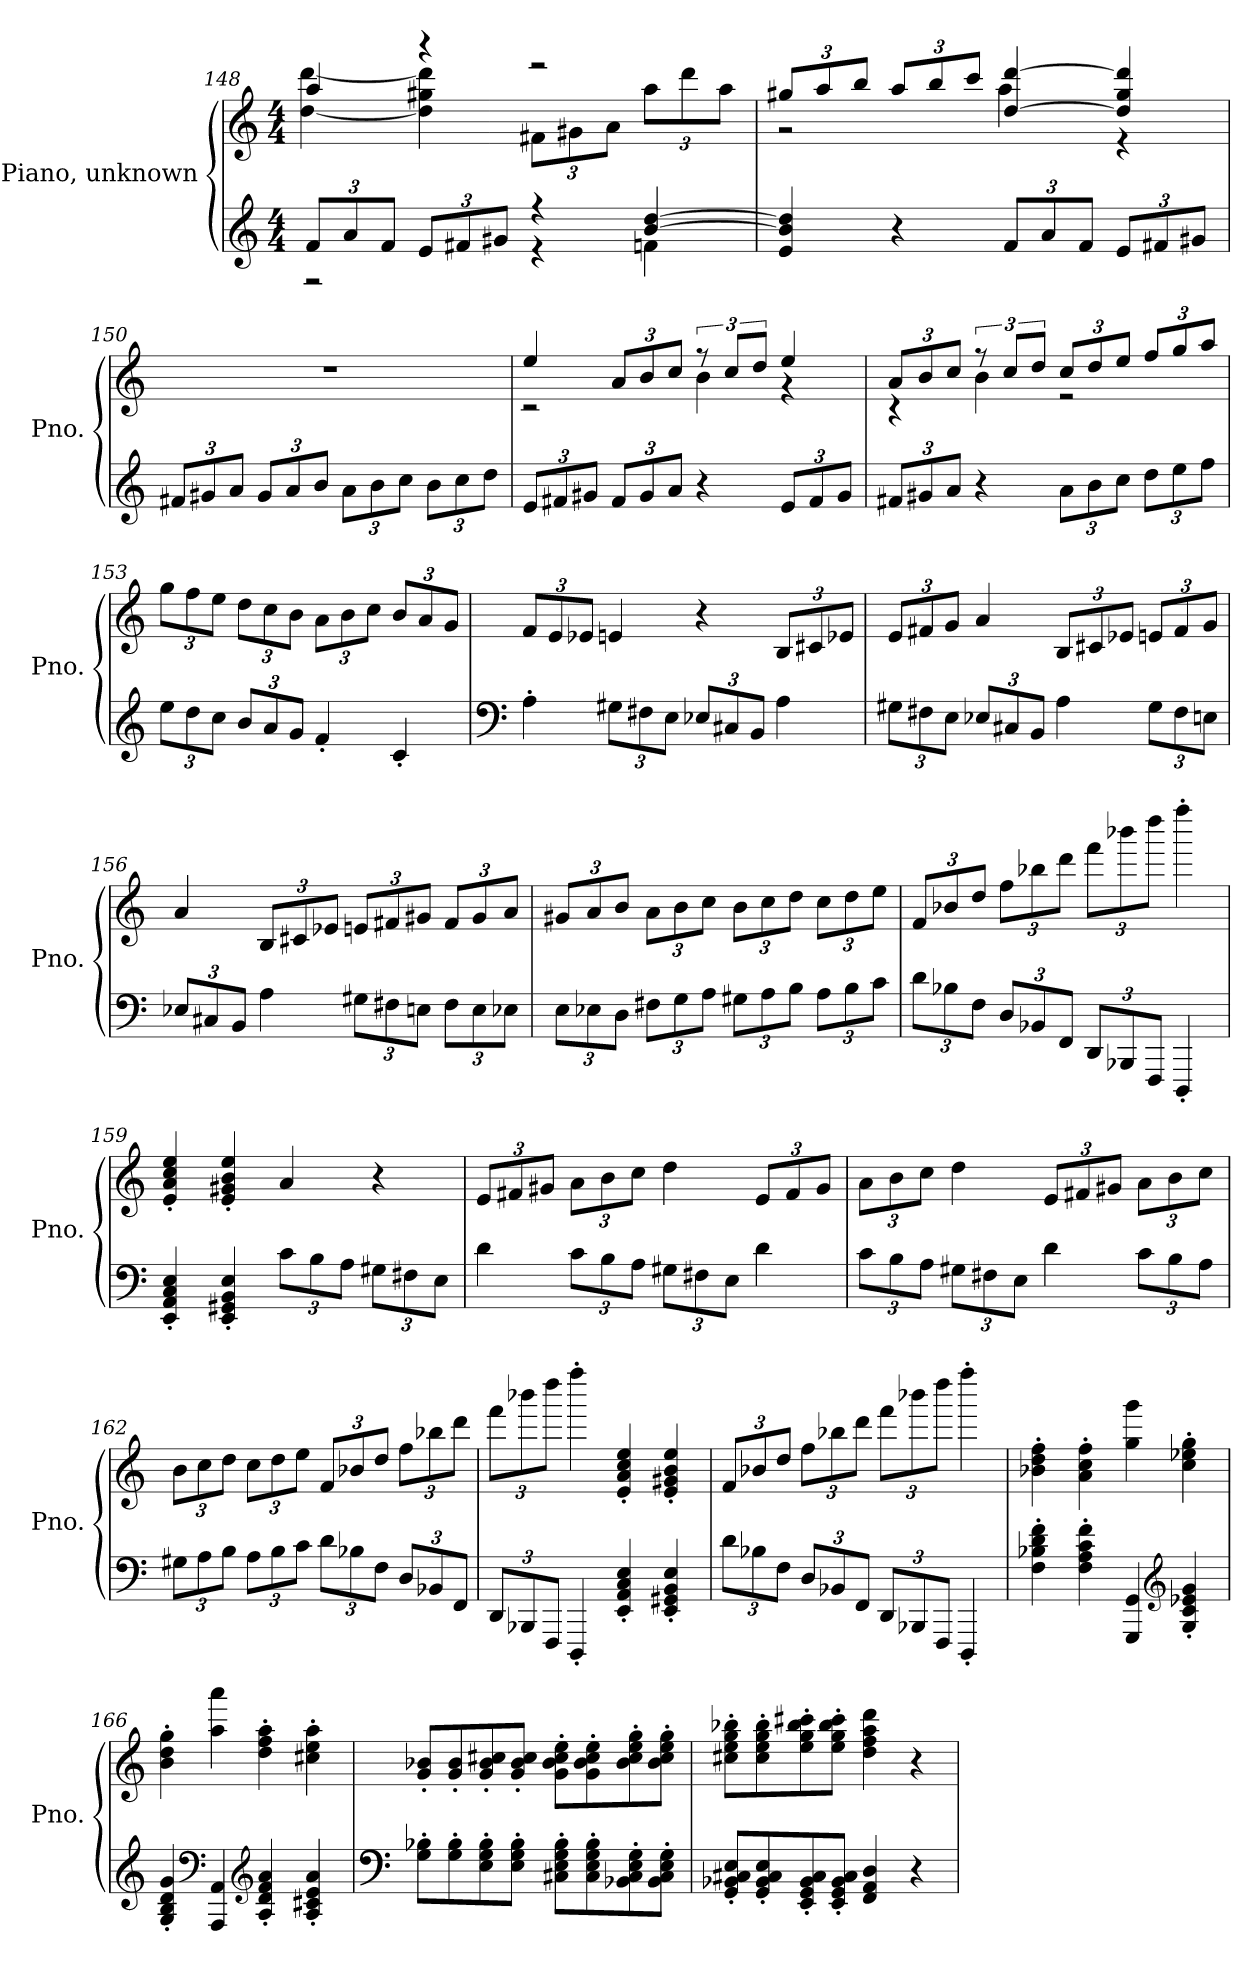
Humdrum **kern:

**kern	**kern
*part1	*part1
*staff2	*staff1
*I"Piano, unknown	*
*I'Pno.	*
*clefG2	*clefG2
*k[]	*k[]
*M4/4	*M4/4
*Xbrackettup	*
=148	=148
*^	*^
12f/L	2r	4aa/	[4dd\ [4ddd\
12a/	.	.	.
12f/J	.	.	.
12e/L	.	4r	4dd\] 4gg#X\ 4ddd\]
12f#X/	.	.	.
12g#X/J	.	.	.
*	*	*	*Xbrackettup
4r	4r	2r	12f#X\L
.	.	.	12g#X\
.	.	.	12a\J
[4b/ [4dd/	4fn\	.	12aa\L
.	.	.	12ddd\
.	.	.	12aa\J
*v	*v	*	*
!!LO:LB:g=z	!!
=149	=149	=149
4e/ 4b/] 4dd/]	12gg#X/L	2r
.	12aa/	.
.	12bb/J	.
4r	12aa/L	.
.	12bb/	.
.	12ccc/J	.
12f/L	[4dd/ [4ddd/	4aa\
12a/	.	.
12f/J	.	.
12e/L	4dd/] 4gg#/ 4ddd/]	4r
12f#X/	.	.
12g#X/J	.	.
*	*v	*v
=150	=150
12f#X/L	1r
12g#X/	.
12a/J	.
12g#/L	.
12a/	.
12b/J	.
12a\L	.
12b\	.
12cc\J	.
12b\L	.
12cc\	.
12dd\J	.
=151	=151
*	*^
12e/L	4ee/	2r
12f#X/	.	.
12g#X/J	.	.
12f#/L	12a/L	.
12g#/	12b/	.
12a/J	12cc/J	.
*	*brackettup	*
4r	12r	4b\
.	12cc/L	.
.	12dd/J	.
12e/L	4ee/	4r
12f#/	.	.
12g#/J	.	.
!!LO:LB:g=z	!!
=152	=152	=152
*	*Xbrackettup	*
12f#X/L	12a/L	4r
12g#X/	12b/	.
12a/J	12cc/J	.
*	*brackettup	*
4r	12r	4b\
.	12cc/L	.
.	12dd/J	.
*	*Xbrackettup	*
12a\L	12cc/L	2r
12b\	12dd/	.
12cc\J	12ee/J	.
12dd\L	12ff/L	.
12ee\	12gg/	.
12ff\J	12aa/J	.
*	*v	*v
=153	=153
12ee\L	12gg\L
12dd\	12ff\
12cc\J	12ee\J
12b/L	12dd\L
12a/	12cc\
12g/J	12b\J
4f'/	12a\L
.	12b\
.	12cc\J
4c'/	12b/L
.	12a/
.	12g/J
=154	=154
*clefF4	*
4A'\	12f/L
.	12e/
.	12e-X/J
12G#X\L	4en/
12F#X\	.
12E\J	.
12E-X/L	4r
12C#X/	.
12BB/J	.
4A\	12B/L
.	12c#X/
.	12e-X/J
!!LO:PB:g=z
=155	=155
12G#X\L	12e/L
12F#X\	12f#X/
12E\J	12g/J
12E-X/L	4a/
12C#X/	.
12BB/J	.
4A\	12B/L
.	12c#X/
.	12e-X/J
12G#\L	12en/L
12F#\	12f#/
12En\J	12g/J
=156	=156
12E-X/L	4a/
12C#X/	.
12BB/J	.
4A\	12B/L
.	12c#X/
.	12e-X/J
12G#X\L	12en/L
12F#X\	12f#X/
12En\J	12g#X/J
12F#\L	12f#/L
12E\	12g#/
12E-X\J	12a/J
!!LO:LB:g=z
=157	=157
12E\L	12g#X/L
12E-X\	12a/
12D\J	12b/J
12F#X\L	12a\L
12G\	12b\
12A\J	12cc\J
12G#X\L	12b\L
12A\	12cc\
12B\J	12dd\J
12A\L	12cc\L
12B\	12dd\
12c\J	12ee\J
=158	=158
12d\L	12f/L
12B-X\	12b-X/
12F\J	12dd/J
12D/L	12ff\L
12BB-X/	12bb-X\
12FF/J	12ddd\J
12DD/L	12fff\L
12BBB-X/	12bbb-X\
12FFF/J	12dddd\J
4DDD'/	4ffff'\
=159	=159
4EE/' 4AA/' 4C/' 4E/'	4e/' 4a/' 4cc/' 4ee/'
4EE/' 4GG#X/' 4BB/' 4E/'	4e/' 4g#X/' 4b/' 4ee/'
12c\L	4a/
12B\	.
12A\J	.
12G#X\L	4r
12F#X\	.
12E\J	.
!!LO:LB:g=z
=160	=160
4d\	12e/L
.	12f#X/
.	12g#X/J
12c\L	12a\L
12B\	12b\
12A\J	12cc\J
12G#X\L	4dd\
12F#X\	.
12E\J	.
4d\	12e/L
.	12f#/
.	12g#/J
=161	=161
12c\L	12a\L
12B\	12b\
12A\J	12cc\J
12G#X\L	4dd\
12F#X\	.
12E\J	.
4d\	12e/L
.	12f#X/
.	12g#X/J
12c\L	12a\L
12B\	12b\
12A\J	12cc\J
=162	=162
12G#X\L	12b\L
12A\	12cc\
12B\J	12dd\J
12A\L	12cc\L
12B\	12dd\
12c\J	12ee\J
12d\L	12f/L
12B-X\	12b-X/
12F\J	12dd/J
12D/L	12ff\L
12BB-X/	12bb-X\
12FF/J	12ddd\J
!!LO:LB:g=z
=163	=163
12DD/L	12fff\L
12BBB-X/	12bbb-X\
12FFF/J	12dddd\J
4DDD'/	4ffff'\
4EE/' 4AA/' 4C/' 4E/'	4e/' 4a/' 4cc/' 4ee/'
4EE/' 4GG#X/' 4BB/' 4E/'	4e/' 4g#X/' 4b/' 4ee/'
=164	=164
12d\L	12f/L
12B-X\	12b-X/
12F\J	12dd/J
12D/L	12ff\L
12BB-X/	12bb-X\
12FF/J	12ddd\J
12DD/L	12fff\L
12BBB-X/	12bbb-X\
12FFF/J	12dddd\J
4DDD'/	4ffff'\
=165	=165
4F\' 4B-X\' 4d\' 4f\'	4b-X\' 4dd\' 4ff\'
4F\' 4A\' 4c\' 4f\'	4a\' 4cc\' 4ff\'
4GGG/ 4GG/	4gg\ 4ggg\
*clefG2	*
4G/' 4c/' 4e-X/' 4g/'	4cc\' 4ee-X\' 4gg\'
=166	=166
4G/' 4B/' 4d/' 4g/'	4b\' 4dd\' 4gg\'
*clefF4	*
4AAA/ 4AA/	4aa\ 4aaa\
*clefG2	*
4A/' 4d/' 4f/' 4a/'	4dd\' 4ff\' 4aa\'
4A/' 4c#X/' 4e/' 4a/'	4cc#X\' 4ee\' 4aa\'
!!LO:LB:g=z
=167	=167
*clefF4	*
8G\' 8B-X\'L	8g/' 8b-X/'L
8G\' 8B-\'	8g/' 8b-/'
8E\' 8G\' 8B-\'	8g/' 8b-/' 8cc#X/'
8E\' 8G\' 8B-\'J	8g/' 8b-/' 8cc#/'J
8C#X\' 8E\' 8G\' 8B-\'L	8g\' 8b-\' 8cc#\' 8ee\'L
8C#\' 8E\' 8G\' 8B-\'	8g\' 8b-\' 8cc#\' 8ee\'
8BB-X\' 8C#\' 8E\' 8G\'	8b-\' 8cc#\' 8ee\' 8gg\'
8BB-\' 8C#\' 8E\' 8G\'J	8b-\' 8cc#\' 8ee\' 8gg\'J
=168	=168
8GG/' 8BB-X/' 8C#X/' 8E/'L	8cc#X\' 8ee\' 8gg\' 8bb-X\'L
8GG/' 8BB-/' 8C#/' 8E/'	8cc#\' 8ee\' 8gg\' 8bb-\'
8EE/' 8GG/' 8BB-/' 8C#/'	8ee\' 8gg\' 8bb-\' 8ccc#X\'
8EE/' 8GG/' 8BB-/' 8C#/'J	8ee\' 8gg\' 8bb-\' 8ccc#\'J
4FF/ 4AA/ 4D/	4dd\ 4ff\ 4aa\ 4ddd\
4r	4r
=	=
*-	*-
